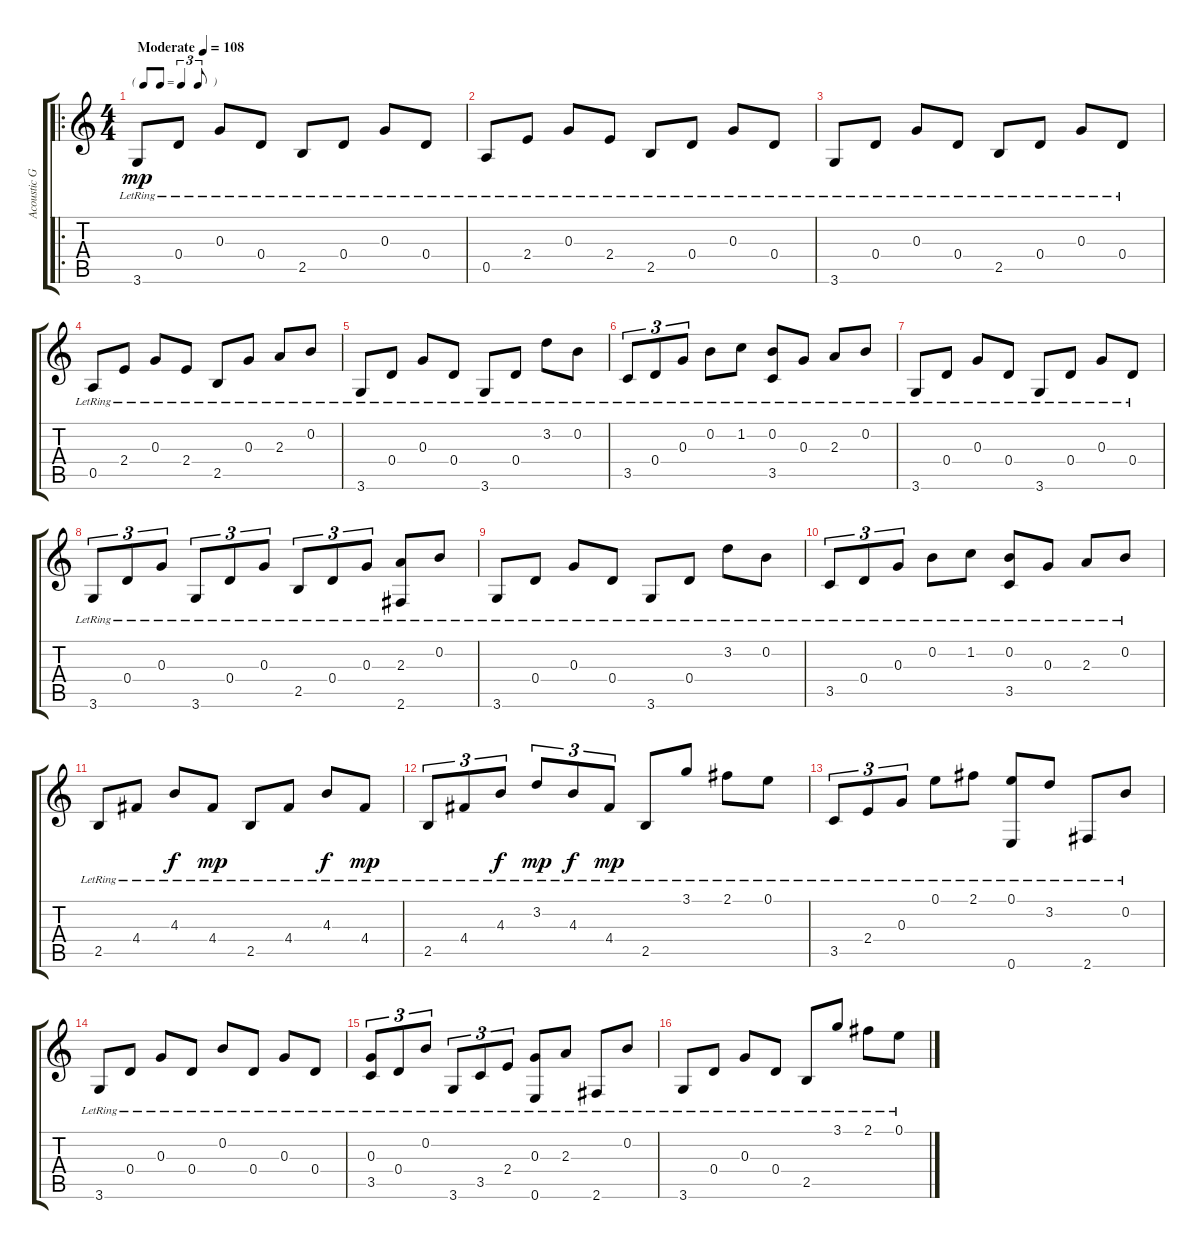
\track ("Acoustic Guitar (steel)" "Acoustic G") {instrument acousticguitarsteel}
\staff {score tabs}
\tuning (E4 B3 G3 D3 A2 E2) {hide}
\ro
\ts (4 4)
\tf triplet8th
\tempo (108 "Moderate")
\clef g2
\ks c
3.6{lr}.8{dy mp instrument acousticguitarsteel} 0.4{lr}.8 0.3{lr}.8 0.4{lr}.8 2.5{lr}.8 0.4{lr}.8 0.3{lr}.8 0.4{lr}.8 |
0.5{lr}.8 2.4{lr}.8 0.3{lr}.8 2.4{lr}.8 2.5{lr}.8 0.4{lr}.8 0.3{lr}.8 0.4{lr}.8 |
3.6{lr}.8 0.4{lr}.8 0.3{lr}.8 0.4{lr}.8 2.5{lr}.8 0.4{lr}.8 0.3{lr}.8 0.4{lr}.8 |
0.5{lr}.8 2.4{lr}.8 0.3{lr}.8 2.4{lr}.8 2.5{lr}.8 0.3{lr}.8 2.3{lr}.8 0.2{lr}.8 |
3.6{lr}.8 0.4{lr}.8 0.3{lr}.8 0.4{lr}.8 3.6{lr}.8 0.4{lr}.8 3.2{lr}.8 0.2{lr}.8 |
3.5{lr}.8{tu (3 2)} 0.4{lr}.8{tu (3 2)} 0.3{lr}.8{tu (3 2)} 0.2{lr}.8 1.2{lr}.8 (0.2{lr} 3.5{lr}).8 0.3{lr}.8 2.3{lr}.8 0.2{lr}.8 |
3.6{lr}.8 0.4{lr}.8 0.3{lr}.8 0.4{lr}.8 3.6{lr}.8 0.4{lr}.8 0.3{lr}.8 0.4{lr}.8 |
3.6{lr}.8{tu (3 2)} 0.4{lr}.8{tu (3 2)} 0.3{lr}.8{tu (3 2)} 3.6{lr}.8{tu (3 2)} 0.4{lr}.8{tu (3 2)} 0.3{lr}.8{tu (3 2)} 2.5{lr}.8{tu (3 2)} 0.4{lr}.8{tu (3 2)} 0.3{lr}.8{tu (3 2)} (2.3{lr} 2.6{lr}).8 0.2{lr}.8 |
3.6{lr}.8 0.4{lr}.8 0.3{lr}.8 0.4{lr}.8 3.6{lr}.8 0.4{lr}.8 3.2{lr}.8 0.2{lr}.8 |
3.5{lr}.8{tu (3 2)} 0.4{lr}.8{tu (3 2)} 0.3{lr}.8{tu (3 2)} 0.2{lr}.8 1.2{lr}.8 (0.2{lr} 3.5{lr}).8 0.3{lr}.8 2.3{lr}.8 0.2{lr}.8 |
2.5{lr}.8 4.4{lr}.8 4.3{lr}.8{dy f} 4.4{lr}.8{dy mp} 2.5{lr}.8 4.4{lr}.8 4.3{lr}.8{dy f} 4.4{lr}.8{dy mp} |
2.5{lr}.8{tu (3 2)} 4.4{lr}.8{tu (3 2)} 4.3{lr}.8{tu (3 2) dy f} 3.2{lr}.8{tu (3 2) dy mp} 4.3{lr}.8{tu (3 2) dy f} 4.4{lr}.8{tu (3 2) dy mp} 2.5{lr}.8 3.1{lr}.8 2.1{lr}.8 0.1{lr}.8 |
3.5{lr}.8{tu (3 2)} 2.4{lr}.8{tu (3 2)} 0.3{lr}.8{tu (3 2)} 0.1{lr}.8 2.1{lr}.8 (0.1{lr} 0.6{lr}).8 3.2{lr}.8 2.6{lr}.8 0.2{lr}.8 |
3.6{lr}.8 0.4{lr}.8 0.3{lr}.8 0.4{lr}.8 0.2{lr}.8 0.4{lr}.8 0.3{lr}.8 0.4{lr}.8 |
(0.3{lr} 3.5{lr}).8{tu (3 2)} 0.4{lr}.8{tu (3 2)} 0.2{lr}.8{tu (3 2)} 3.6{lr}.8{tu (3 2)} 3.5{lr}.8{tu (3 2)} 2.4{lr}.8{tu (3 2)} (0.3{lr} 0.6{lr}).8 2.3{lr}.8 2.6{lr}.8 0.2{lr}.8 |
3.6{lr}.8 0.4{lr}.8 0.3{lr}.8 0.4{lr}.8 2.5{lr}.8 3.1{lr}.8 2.1{lr}.8 0.1{lr}.8
